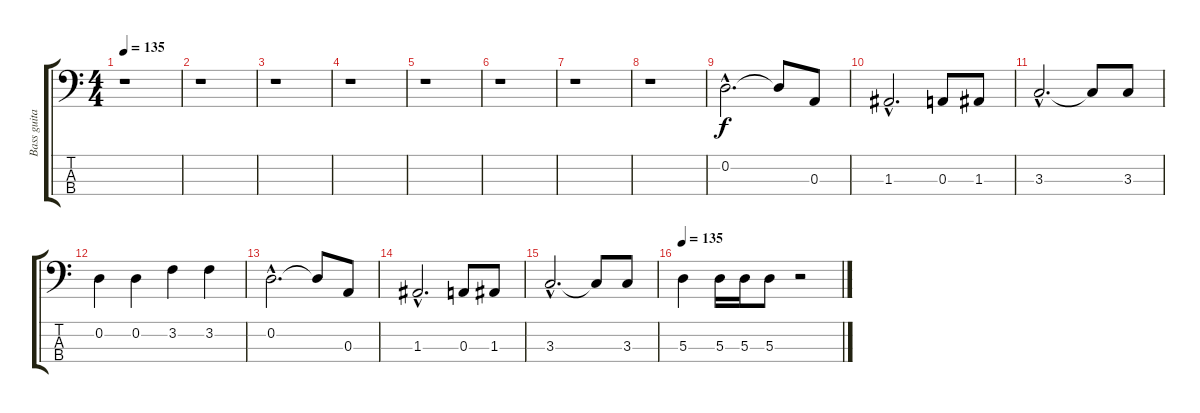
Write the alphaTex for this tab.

\track ("Bass guitar" "Bass guita") {instrument electricbassfinger}
\staff {score tabs}
\tuning (G2 D2 A1 E1) {hide}
\ts (4 4)
\tempo 135
\clef f4
\ks c
r.1{dy f} |
r.1 |
r.1 |
r.1 |
r.1 |
r.1 |
r.1 |
r.1 |
0.2{hac}.2{d} 0.2{t}.8 0.3.8 |
1.3{hac}.2{d} 0.3.8 1.3.8 |
3.3{hac}.2{d} 3.3{t}.8 3.3.8 |
0.2.4 0.2.4 3.2.4 3.2.4 |
0.2{hac}.2{d} 0.2{t}.8 0.3.8 |
1.3{hac}.2{d} 0.3.8 1.3.8 |
3.3{hac}.2{d} 3.3{t}.8 3.3.8 |
\tempo 135
5.3.4 5.3.16 5.3.16 5.3.8 r.2
